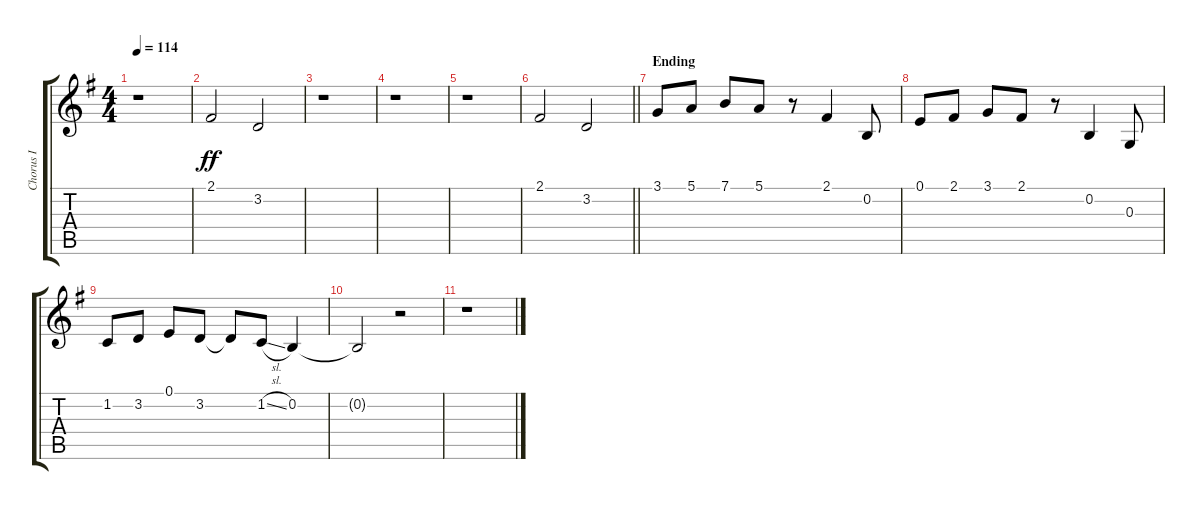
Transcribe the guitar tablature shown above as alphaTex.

\track ("Chorus I" "Chorus I") {instrument voiceoohs}
\staff {score tabs}
\tuning (E4 B3 G3 D3 A2 E2) {hide}
\ts (4 4)
\tempo 114
\clef g2
\ks g
r.1{dy ff} |
2.1.2 3.2.2 |
r.1 |
r.1 |
r.1 |
\barLineRight lightlight
2.1.2 3.2.2 |
\section ("" "Ending")
3.1.8 5.1.8 7.1.8 5.1.8 r.8 2.1.4 0.2.8 |
0.1.8 2.1.8 3.1.8 2.1.8 r.8 0.2.4 0.3.8 |
1.2.8 3.2.8 0.1.8 3.2.8 3.2{t}.8 1.2{sl}.8 0.2.4 |
0.2{t}.2 r.2 |
r.1
